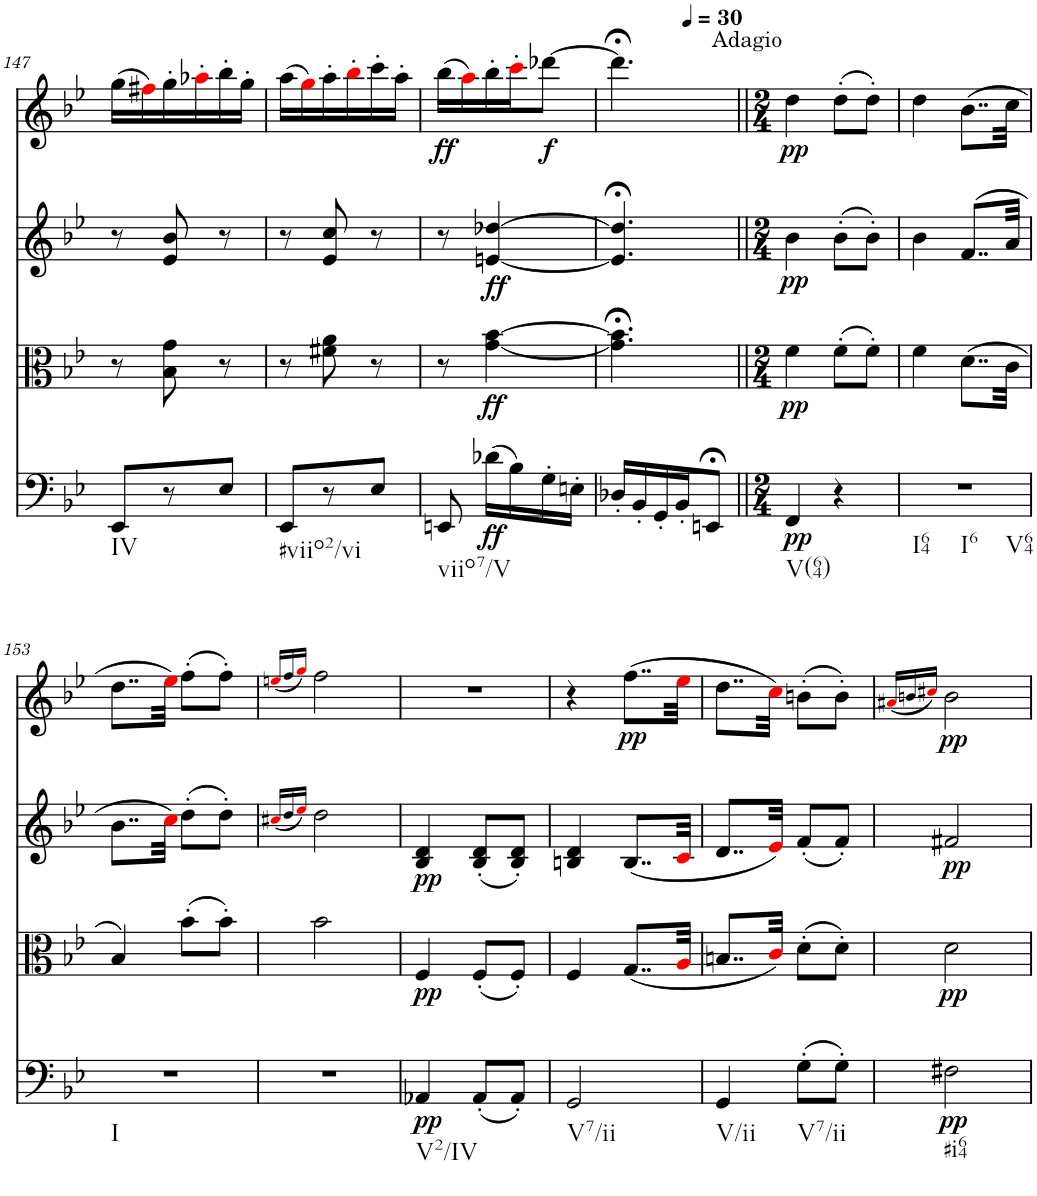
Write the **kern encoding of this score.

**kern	**dynam	**kern	**dynam	**kern	**dynam	**kern	**dynam
*part4	*part4	*part3	*part3	*part2	*part2	*part1	*part1
*staff4	*staff4	*staff3	*staff3	*staff2	*staff2	*staff1	*staff1
*I"Violoncello	*	*I"Viola	*	*I"Violin II	*	*I"Violin I	*
*I'Vc	*	*I'Vla	*	*I'Vln	*	*I'Vln	*
!!LO:PB:g=z
*clefF4	*	*clefC3	*	*clefG2	*	*clefG2	*
*k[b-e-]	*	*k[b-e-]	*	*k[b-e-]	*	*k[b-e-]	*
*M3/8	*	*M3/8	*	*M3/8	*	*M3/8	*
=147	=147	=147	=147	=147	=147	=147	=147
!LO:TX:b:t=IV	!	!	!	!	!	!	!
8EE-/L	.	8r	.	8r	.	(16gg\LL	.
.	.	.	.	.	.	16ff#Xi\)	.
8r	.	8B-\ 8g\	.	8e-/ 8b-/	.	16gg'\	.
.	.	.	.	.	.	16aa-X'i\	.
8E-/J	.	8r	.	8r	.	16bb-'\	.
.	.	.	.	.	.	16gg'\JJ	.
=148	=148	=148	=148	=148	=148	=148	=148
!LO:TX:b:t=#viio2/vi	!	!	!	!	!	!	!
8EE-/L	.	8r	.	8r	.	(16aa\LL	.
.	.	.	.	.	.	16ggi\)	.
8r	.	8f#X\ 8a\	.	8e-/ 8cc/	.	16aa'\	.
.	.	.	.	.	.	16bb-'i\	.
8E-/J	.	8r	.	8r	.	16ccc'\	.
.	.	.	.	.	.	16aa'\JJ	.
=149	=149	=149	=149	=149	=149	=149	=149
!LO:TX:b:t=viio7/V	!	!	!	!	!	!	!
!	!	!	!	!	!	!	!LO:DY:b
8EEn/	.	8r	.	8r	.	(16bb-\LL	ff
.	.	.	.	.	.	16aai\)	.
!	!LO:DY:b	!	!LO:DY:b	!	!LO:DY:b	!	!
(16d-X\LL	ff	[4g\ [4b-\	ff	[4en/ [4dd-X/	ff	16bb-'\	.
16B-\)	.	.	.	.	.	16ccc'i\J	.
!	!	!	!	!	!	!	!LO:DY:b
16G'\	.	.	.	.	.	[8ddd-X\J	f
16En'\JJ	.	.	.	.	.	.	.
=150	=150	=150	=150	=150	=150	=150	=150
16D-X'/LL	.	4.g\];< 4.b-\];<	.	4.e/];< 4.dd-/];<	.	4.ddd-;<\]	.
16BB-'/	.	.	.	.	.	.	.
16GG'/	.	.	.	.	.	.	.
16BB-'/J	.	.	.	.	.	.	.
8EEn;</J	.	.	.	.	.	.	.
=151||	=151||	=151||	=151||	=151||	=151||	=151||	=151||
*M2/4	*	*M2/4	*	*M2/4	*	*M2/4	*
*	*	*	*	*	*	*MM30	*
!	!	!	!	!	!	!LO:TX:a:t=Adagio	!
!LO:TX:b:t=V(64)	!	!	!	!	!	!	!
!	!LO:DY:b	!	!LO:DY:b	!	!LO:DY:b	!	!LO:DY:b
4FF/	pp	4f\	pp	4b-\	pp	4dd\	pp
4r	.	(8f'\L	.	(8b-'\L	.	(8dd'\L	.
.	.	8f'\J)	.	8b-'\J)	.	8dd'\J)	.
=152	=152	=152	=152	=152	=152	=152	=152
!LO:TX:b:t=I64	!	!	!	!	!	!	!
!LO:TX:b:t=I6	!	!	!	!	!	!	!
!LO:TX:b:t=V64	!	!	!	!	!	!	!
2r	.	4f\	.	4b-\	.	4dd\	.
.	.	(8..d\L	.	(8..f/L	.	(8..b-\L	.
.	.	32c\Jkk	.	32a/Jkk	.	32cc\Jkk	.
!!LO:LB:g=z
=153	=153	=153	=153	=153	=153	=153	=153
!LO:TX:b:t=I	!	!	!	!	!	!	!
2r	.	4B-/)	.	8..b-\L	.	8..dd\L	.
.	.	.	.	32cci\Jkk)	.	32ee-i\Jkk)	.
.	.	(8b-'\L	.	(8dd'\L	.	(8ff'\L	.
.	.	8b-'\J)	.	8dd'\J)	.	8ff'\J)	.
=154	=154	=154	=154	=154	=154	=154	=154
.	.	.	.	(16qcc#Xi/LL	.	(16qeeni/LL	.
.	.	.	.	16qdd/	.	16qff/	.
.	.	.	.	16qee-i/JJ)	.	16qggi/JJ)	.
2r	.	2b-\	.	2dd\	.	2ff\	.
=155	=155	=155	=155	=155	=155	=155	=155
!LO:TX:b:t=V2/IV	!	!	!	!	!	!	!
!	!LO:DY:b	!	!LO:DY:b	!	!LO:DY:b	!	!
4AA-X/	pp	4F/	pp	4B-/ 4d/	pp	2r	.
(8AA-'/L	.	(8F'/L	.	(8B-/' 8d/'L	.	.	.
8AA-'/J)	.	8F'/J)	.	8B-/' 8d/'J)	.	.	.
=156	=156	=156	=156	=156	=156	=156	=156
!LO:TX:b:t=V7/ii	!	!	!	!	!	!	!
2GG/	.	4F/	.	4Bn/ 4d/	.	4r	.
!	!	!	!	!	!	!	!LO:DY:b
.	.	(8..G/L	.	(8..B/L	.	(8..ff\L	pp
.	.	32Ai/Jkk	.	32ci/Jkk	.	32ee-i\Jkk	.
=157	=157	=157	=157	=157	=157	=157	=157
!LO:TX:b:t=V/ii	!	!	!	!	!	!	!
4GG/	.	8..Bn/L	.	8..d/L	.	8..dd\L	.
.	.	32ci/Jkk)	.	32e-i/Jkk)	.	32cci\Jkk)	.
!LO:TX:b:t=V7/ii	!	!	!	!	!	!	!
(8G'\L	.	(8d'\L	.	(8f'/L	.	(8bn'\L	.
8G'\J)	.	8d'\J)	.	8f'/J)	.	8b'\J)	.
=158	=158	=158	=158	=158	=158	=158	=158
.	.	.	.	.	.	(16qa#Xi/LL	.
.	.	.	.	.	.	16qbn/	.
.	.	.	.	.	.	16qcc#Xi/JJ)	.
!LO:TX:b:t=#i64	!	!	!	!	!	!	!
!	!LO:DY:b	!	!LO:DY:b	!	!LO:DY:b	!	!LO:DY:b
2F#X\	pp	2d\	pp	2f#X/	pp	2b\	pp
=	=	=	=	=	=	=	=
*-	*-	*-	*-	*-	*-	*-	*-
